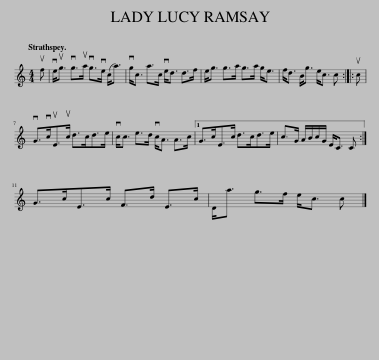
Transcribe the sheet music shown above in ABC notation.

X:1
L:1/8
Q:1/4=120
M:4/4
I:linebreak $
K:C
V:1 treble
V:1
 uf | ve<ug vg>ua vg>ve (c<a) | vg<c a>c ve<d d>f | e<g g>a g>a g<e | f<d B<g e<c c :: %5
 uc |$ vG>vcuE>uc d>cd>e | vc<c e>d vc<A A>c |1 G>cE>c d>cd>e | c>G A/B/c/G/ E<C C :|$ %10
 G>cE>c F>d E>c | D<a g>f e<c c |] %12
